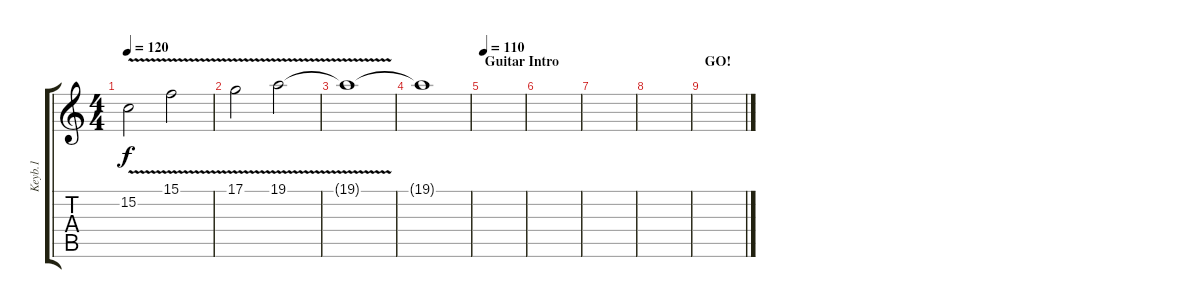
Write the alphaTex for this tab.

\track ("Keyb.1" "Keyb.1") {instrument tremolostrings}
\staff {score tabs}
\tuning (D4 A3 F3 C3 G2 D2) {hide}
\ts (4 4)
\tempo 120
\clef g2
\ks c
15.2{v}.2{dy f} 15.1{v}.2 |
17.1{v}.2 19.1{v}.2 |
19.1{t}.1 |
19.1{t}.1{volume 0} |
\section ("" "Guitar Intro")
\tempo 110
|
|
|
|
\section ("" "GO!")
